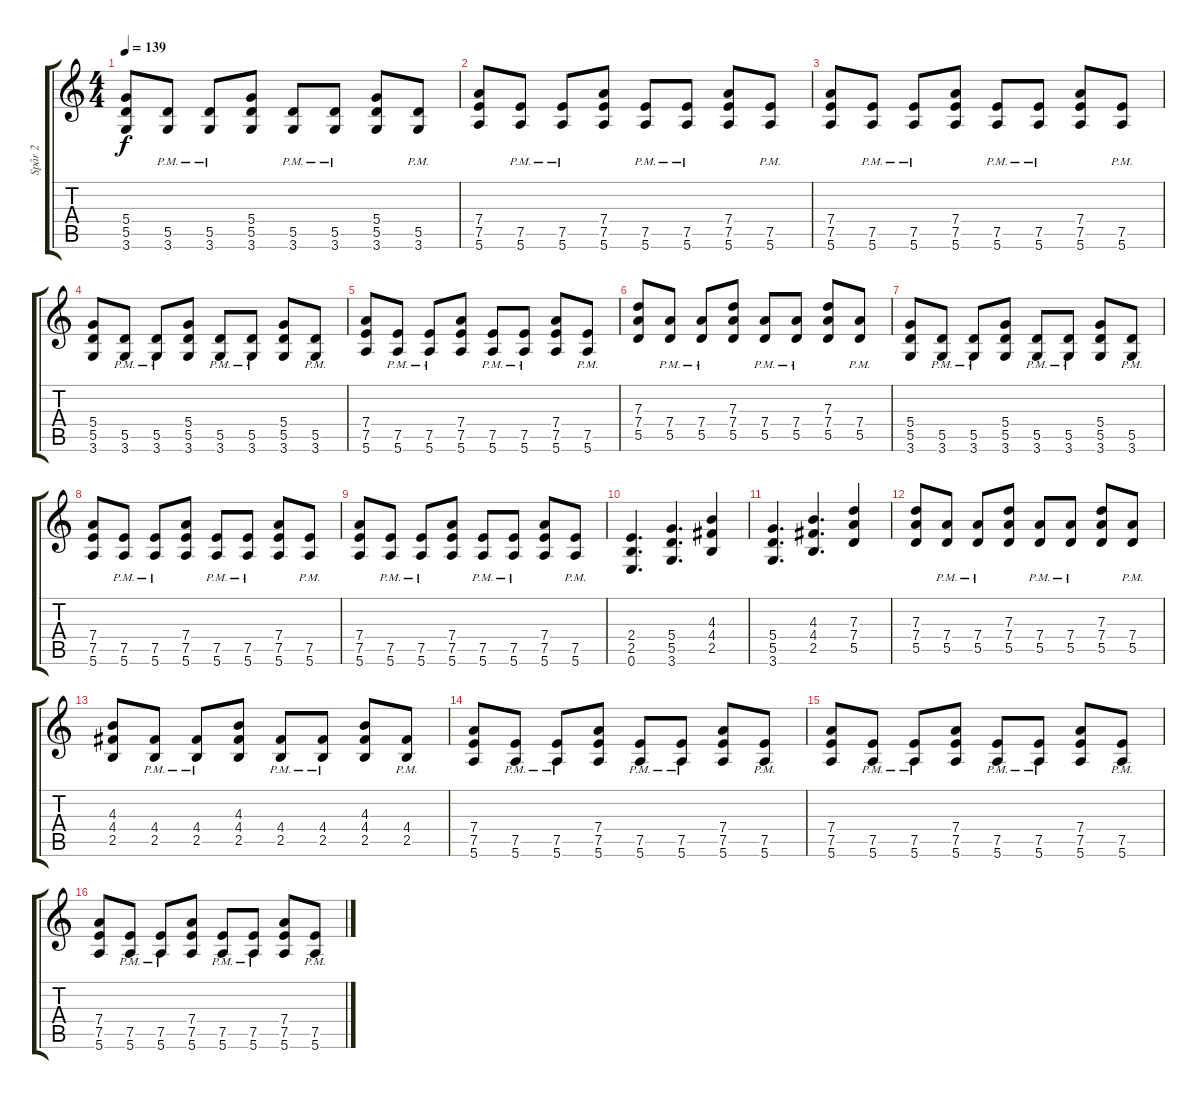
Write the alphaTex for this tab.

\track ("Spår 2" "Spår 2") {instrument overdrivenguitar}
\staff {score tabs}
\tuning (E4 B3 G3 D3 A2 E2) {hide}
\ts (4 4)
\tempo 139
\clef g2
\ks c
(5.4 5.5 3.6).8{dy f} (5.5{pm} 3.6{pm}).8 (5.5{pm} 3.6{pm}).8 (5.4 5.5 3.6).8 (5.5{pm} 3.6{pm}).8 (5.5{pm} 3.6{pm}).8 (5.4 5.5 3.6).8 (5.5 3.6{pm}).8 |
(7.4 7.5 5.6).8 (7.5{pm} 5.6).8 (7.5{pm} 5.6).8 (7.4 7.5 5.6).8 (7.5{pm} 5.6).8 (7.5{pm} 5.6).8 (7.4 7.5 5.6).8 (7.5{pm} 5.6).8 |
(7.4 7.5 5.6).8 (7.5{pm} 5.6).8 (7.5{pm} 5.6).8 (7.4 7.5 5.6).8 (7.5{pm} 5.6).8 (7.5{pm} 5.6).8 (7.4 7.5 5.6).8 (7.5{pm} 5.6).8 |
(5.4 5.5 3.6).8 (5.5{pm} 3.6{pm}).8 (5.5{pm} 3.6{pm}).8 (5.4 5.5 3.6).8 (5.5{pm} 3.6{pm}).8 (5.5{pm} 3.6{pm}).8 (5.4 5.5 3.6).8 (5.5 3.6{pm}).8 |
(7.4 7.5 5.6).8 (7.5{pm} 5.6).8 (7.5{pm} 5.6).8 (7.4 7.5 5.6).8 (7.5{pm} 5.6).8 (7.5{pm} 5.6).8 (7.4 7.5 5.6).8 (7.5{pm} 5.6).8 |
(7.3 7.4 5.5).8 (7.4{pm} 5.5{pm}).8 (7.4{pm} 5.5{pm}).8 (7.3 7.4 5.5).8 (7.4{pm} 5.5{pm}).8 (7.4{pm} 5.5{pm}).8 (7.3 7.4 5.5).8 (7.4{pm} 5.5{pm}).8 |
(5.4 5.5 3.6).8 (5.5{pm} 3.6{pm}).8 (5.5{pm} 3.6{pm}).8 (5.4 5.5 3.6).8 (5.5{pm} 3.6{pm}).8 (5.5{pm} 3.6{pm}).8 (5.4 5.5 3.6).8 (5.5 3.6{pm}).8 |
(7.4 7.5 5.6).8 (7.5{pm} 5.6).8 (7.5{pm} 5.6).8 (7.4 7.5 5.6).8 (7.5{pm} 5.6).8 (7.5{pm} 5.6).8 (7.4 7.5 5.6).8 (7.5{pm} 5.6).8 |
(7.4 7.5 5.6).8 (7.5{pm} 5.6).8 (7.5{pm} 5.6).8 (7.4 7.5 5.6).8 (7.5{pm} 5.6).8 (7.5{pm} 5.6).8 (7.4 7.5 5.6).8 (7.5{pm} 5.6).8 |
(2.4 2.5 0.6).4{d} (5.4 5.5 3.6).4{d} (4.3 4.4 2.5).4 |
(5.4 5.5 3.6).4{d} (4.3 4.4 2.5).4{d} (7.3 7.4 5.5).4 |
(7.3 7.4 5.5).8 (7.4{pm} 5.5{pm}).8 (7.4{pm} 5.5{pm}).8 (7.3 7.4 5.5).8 (7.4{pm} 5.5{pm}).8 (7.4{pm} 5.5{pm}).8 (7.3 7.4 5.5).8 (7.4{pm} 5.5{pm}).8 |
(4.3 4.4 2.5).8 (4.4{pm} 2.5{pm}).8 (4.4{pm} 2.5{pm}).8 (4.3 4.4 2.5).8 (4.4{pm} 2.5{pm}).8 (4.4{pm} 2.5{pm}).8 (4.3 4.4 2.5).8 (4.4{pm} 2.5).8 |
(7.4 7.5 5.6).8 (7.5{pm} 5.6).8 (7.5{pm} 5.6).8 (7.4 7.5 5.6).8 (7.5{pm} 5.6).8 (7.5{pm} 5.6).8 (7.4 7.5 5.6).8 (7.5{pm} 5.6).8 |
(7.4 7.5 5.6).8 (7.5{pm} 5.6).8 (7.5{pm} 5.6).8 (7.4 7.5 5.6).8 (7.5{pm} 5.6).8 (7.5{pm} 5.6).8 (7.4 7.5 5.6).8 (7.5{pm} 5.6).8 |
(7.4 7.5 5.6).8 (7.5{pm} 5.6).8 (7.5{pm} 5.6).8 (7.4 7.5 5.6).8 (7.5{pm} 5.6).8 (7.5{pm} 5.6).8 (7.4 7.5 5.6).8 (7.5{pm} 5.6).8
